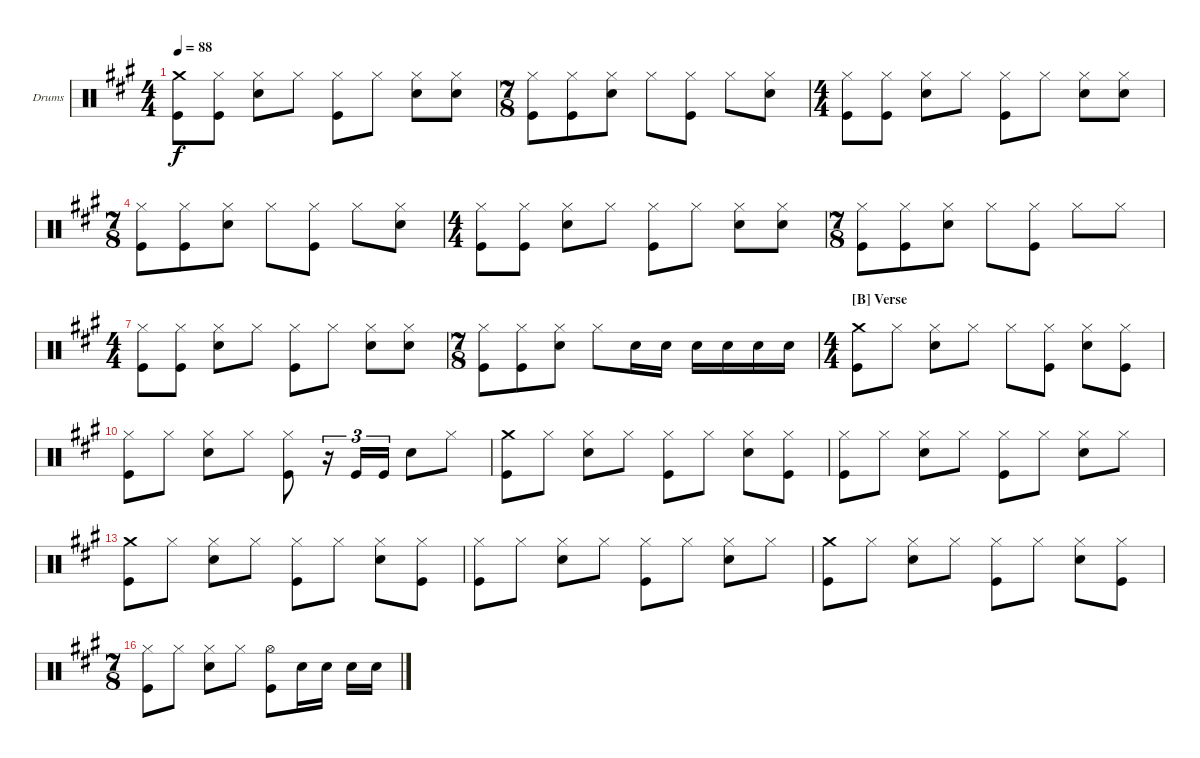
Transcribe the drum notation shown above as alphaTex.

\bracketExtendMode nobrackets
\firstSystemTrackNameOrientation horizontal
\otherSystemsTrackNameOrientation horizontal
\defaultBarNumberDisplay FirstOfSystem
\track ("Drumkit" "Drums") {instrument percussion}
\staff {score}
\articulation defaults
\ts (4 4)
\beaming (8 2 2 2 2)
\scale
0.534196
\tempo 88
\accidentals auto
\clef neutral
\ottava regular
\simile none
\ks a
("Crash medium (hit)" "Kick (hit)").8{dy f} ("Hi-Hat (closed)" "Kick (hit)").8 ("Hi-Hat (closed)" "Snare (hit) 2").8 "Hi-Hat (closed)".8 ("Hi-Hat (closed)" "Kick (hit)").8 "Hi-Hat (closed)".8 ("Hi-Hat (closed)" "Snare (hit) 2").8 ("Hi-Hat (closed)" "Snare (hit) 2").8 |
\ts (7 8)
\beaming (8 3 2 2)
\scale
0.465804 ("Hi-Hat (closed)" "Kick (hit)").8 ("Hi-Hat (closed)" "Kick (hit)").8 ("Hi-Hat (closed)" "Snare (hit) 2").8 "Hi-Hat (closed)".8 ("Hi-Hat (closed)" "Kick (hit)").8 "Hi-Hat (closed)".8 ("Hi-Hat (closed)" "Snare (hit) 2").8 |
\ts (4 4)
\beaming (8 2 2 2 2)
\scale
0.534196 ("Hi-Hat (closed)" "Kick (hit)").8 ("Hi-Hat (closed)" "Kick (hit)").8 ("Hi-Hat (closed)" "Snare (hit) 2").8 "Hi-Hat (closed)".8 ("Hi-Hat (closed)" "Kick (hit)").8 "Hi-Hat (closed)".8 ("Hi-Hat (closed)" "Snare (hit) 2").8 ("Hi-Hat (closed)" "Snare (hit) 2").8 |
\ts (7 8)
\beaming (8 3 2 2)
\scale
0.465804 ("Hi-Hat (closed)" "Kick (hit)").8 ("Hi-Hat (closed)" "Kick (hit)").8 ("Hi-Hat (closed)" "Snare (hit) 2").8 "Hi-Hat (closed)".8 ("Hi-Hat (closed)" "Kick (hit)").8 "Hi-Hat (closed)".8 ("Hi-Hat (closed)" "Snare (hit) 2").8 |
\ts (4 4)
\beaming (8 2 2 2 2)
\scale
0.534196 ("Hi-Hat (closed)" "Kick (hit)").8 ("Hi-Hat (closed)" "Kick (hit)").8 ("Hi-Hat (closed)" "Snare (hit) 2").8 "Hi-Hat (closed)".8 ("Hi-Hat (closed)" "Kick (hit)").8 "Hi-Hat (closed)".8 ("Hi-Hat (closed)" "Snare (hit) 2").8 ("Hi-Hat (closed)" "Snare (hit) 2").8 |
\ts (7 8)
\beaming (8 3 2 2)
\scale
0.465804 ("Hi-Hat (closed)" "Kick (hit)").8 ("Hi-Hat (closed)" "Kick (hit)").8 ("Hi-Hat (closed)" "Snare (hit) 2").8 "Hi-Hat (closed)".8 ("Hi-Hat (closed)" "Kick (hit)").8 "Hi-Hat (closed)".8 "Hi-Hat (closed)".8 |
\ts (4 4)
\beaming (8 2 2 2 2)
\scale
0.534196 ("Hi-Hat (closed)" "Kick (hit)").8 ("Hi-Hat (closed)" "Kick (hit)").8 ("Hi-Hat (closed)" "Snare (hit) 2").8 "Hi-Hat (closed)".8 ("Hi-Hat (closed)" "Kick (hit)").8 "Hi-Hat (closed)".8 ("Hi-Hat (closed)" "Snare (hit) 2").8 ("Hi-Hat (closed)" "Snare (hit) 2").8 |
\ts (7 8)
\beaming (8 3 2 2)
\scale
0.465804 ("Hi-Hat (closed)" "Kick (hit)").8 ("Hi-Hat (closed)" "Kick (hit)").8 ("Hi-Hat (closed)" "Snare (hit) 2").8 "Hi-Hat (closed)".8 "Snare (hit) 2".16 "Snare (hit) 2".16 "Snare (hit) 2".16 "Snare (hit) 2".16 "Snare (hit) 2".16 "Snare (hit) 2".16 |
\ts (4 4)
\beaming (8 2 2 2 2)
\section ("B" "Verse")
\scale
0.516484 ("Crash medium (hit)" "Kick (hit)").8 "Hi-Hat (closed)".8 ("Hi-Hat (closed)" "Snare (hit) 2").8 "Hi-Hat (closed)".8 "Hi-Hat (closed)".8 ("Hi-Hat (closed)" "Kick (hit)").8 ("Hi-Hat (closed)" "Snare (hit) 2").8 ("Hi-Hat (closed)" "Kick (hit)").8 |
\scale
0.483516 ("Hi-Hat (closed)" "Kick (hit)").8 "Hi-Hat (closed)".8 ("Hi-Hat (closed)" "Snare (hit) 2").8 "Hi-Hat (closed)".8 ("Hi-Hat (closed)" "Kick (hit)").8 r.16{tu (3 2)} "Kick (hit)".16{tu (3 2)} "Kick (hit)".16{tu (3 2)} "Snare (hit) 2".8 "Hi-Hat (closed)".8 |
\scale
0.5 ("Crash medium (hit)" "Kick (hit)").8 "Hi-Hat (closed)".8 ("Hi-Hat (closed)" "Snare (hit) 2").8 "Hi-Hat (closed)".8 ("Hi-Hat (closed)" "Kick (hit)").8 "Hi-Hat (closed)".8 ("Hi-Hat (closed)" "Snare (hit) 2").8 ("Hi-Hat (closed)" "Kick (hit)").8 |
\scale
0.5 ("Hi-Hat (closed)" "Kick (hit)").8 "Hi-Hat (closed)".8 ("Hi-Hat (closed)" "Snare (hit) 2").8 "Hi-Hat (closed)".8 ("Hi-Hat (closed)" "Kick (hit)").8 "Hi-Hat (closed)".8 ("Hi-Hat (closed)" "Snare (hit) 2").8 "Hi-Hat (closed)".8 |
\scale
0.5 ("Crash medium (hit)" "Kick (hit)").8 "Hi-Hat (closed)".8 ("Hi-Hat (closed)" "Snare (hit) 2").8 "Hi-Hat (closed)".8 ("Hi-Hat (closed)" "Kick (hit)").8 "Hi-Hat (closed)".8 ("Hi-Hat (closed)" "Snare (hit) 2").8 ("Hi-Hat (closed)" "Kick (hit)").8 |
\scale
0.5 ("Hi-Hat (closed)" "Kick (hit)").8 "Hi-Hat (closed)".8 ("Hi-Hat (closed)" "Snare (hit) 2").8 "Hi-Hat (closed)".8 ("Hi-Hat (closed)" "Kick (hit)").8 "Hi-Hat (closed)".8 ("Hi-Hat (closed)" "Snare (hit) 2").8 "Hi-Hat (closed)".8 |
\scale
0.511628 ("Crash medium (hit)" "Kick (hit)").8 "Hi-Hat (closed)".8 ("Hi-Hat (closed)" "Snare (hit) 2").8 "Hi-Hat (closed)".8 ("Hi-Hat (closed)" "Kick (hit)").8 "Hi-Hat (closed)".8 ("Hi-Hat (closed)" "Snare (hit) 2").8 ("Hi-Hat (closed)" "Kick (hit)").8 |
\ts (7 8)
\beaming (8 2 2 2 2)
\scale
0.488372 ("Hi-Hat (closed)" "Kick (hit)").8 "Hi-Hat (closed)".8 ("Hi-Hat (closed)" "Snare (hit) 2").8 "Hi-Hat (closed)".8 ("Hi-Hat (open)" "Kick (hit)").8 "Snare (hit) 2".16 "Snare (hit) 2".16 "Snare (hit) 2".16 "Snare (hit) 2".16
